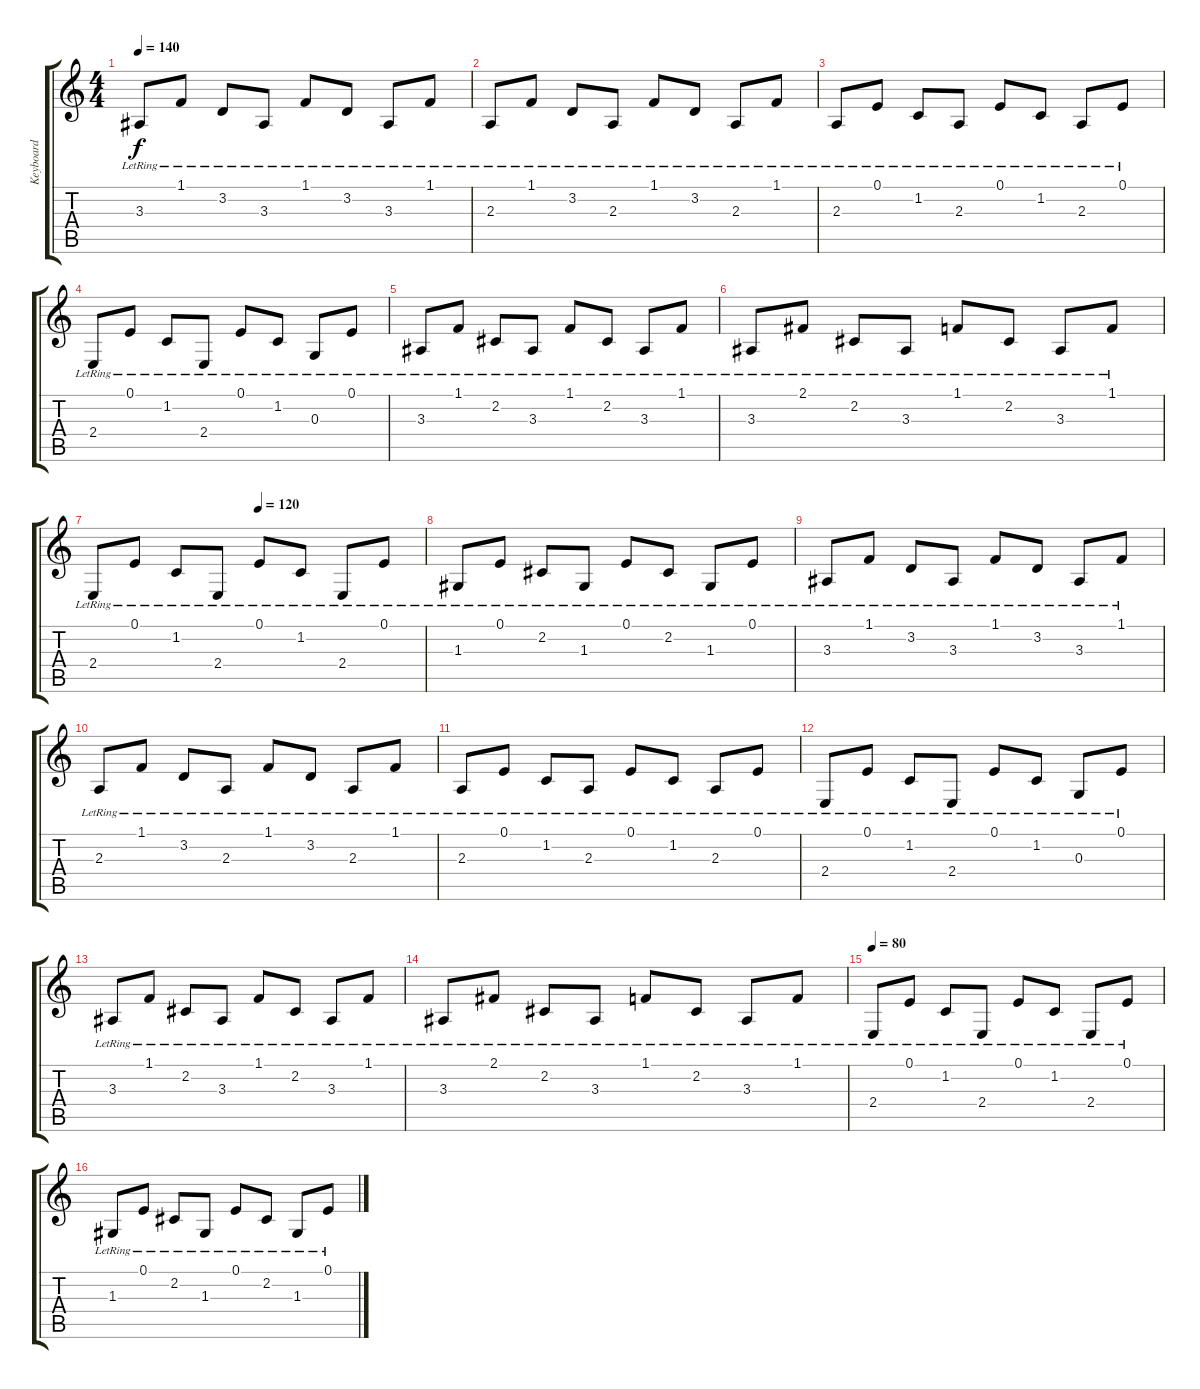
\track ("Keyboard" "Keyboard") {instrument electricgrandpiano}
\staff {score tabs}
\tuning (E4 B3 G3 D3 A2 E2) {hide}
\ts (4 4)
\tempo 140
\clef g2
\ks c
3.3{lr}.8{dy f volume 16} 1.1{lr}.8 3.2{lr}.8 3.3{lr}.8 1.1{lr}.8 3.2{lr}.8 3.3{lr}.8 1.1{lr}.8 |
2.3{lr}.8 1.1{lr}.8 3.2{lr}.8 2.3{lr}.8 1.1{lr}.8 3.2{lr}.8 2.3{lr}.8 1.1{lr}.8 |
2.3{lr}.8 0.1{lr}.8 1.2{lr}.8 2.3{lr}.8 0.1{lr}.8 1.2{lr}.8 2.3{lr}.8 0.1{lr}.8 |
2.4{lr}.8 0.1{lr}.8 1.2{lr}.8 2.4{lr}.8 0.1{lr}.8 1.2{lr}.8 0.3{lr}.8 0.1{lr}.8 |
3.3{lr}.8 1.1{lr}.8 2.2{lr}.8 3.3{lr}.8 1.1{lr}.8 2.2{lr}.8 3.3{lr}.8 1.1{lr}.8 |
3.3{lr}.8 2.1{lr}.8 2.2{lr}.8 3.3{lr}.8 1.1{lr}.8 2.2{lr}.8 3.3{lr}.8 1.1{lr}.8 |
\tempo (120 0.5)
2.4{lr}.8 0.1{lr}.8 1.2{lr}.8 2.4{lr}.8 0.1{lr}.8 1.2{lr}.8 2.4{lr}.8 0.1{lr}.8 |
1.3{lr}.8 0.1{lr}.8 2.2{lr}.8 1.3{lr}.8 0.1{lr}.8 2.2{lr}.8 1.3{lr}.8 0.1{lr}.8 |
3.3{lr}.8 1.1{lr}.8 3.2{lr}.8 3.3{lr}.8 1.1{lr}.8 3.2{lr}.8 3.3{lr}.8 1.1{lr}.8 |
2.3{lr}.8 1.1{lr}.8 3.2{lr}.8 2.3{lr}.8 1.1{lr}.8 3.2{lr}.8 2.3{lr}.8 1.1{lr}.8 |
2.3{lr}.8 0.1{lr}.8 1.2{lr}.8 2.3{lr}.8 0.1{lr}.8 1.2{lr}.8 2.3{lr}.8 0.1{lr}.8 |
2.4{lr}.8 0.1{lr}.8 1.2{lr}.8 2.4{lr}.8 0.1{lr}.8 1.2{lr}.8 0.3{lr}.8 0.1{lr}.8 |
3.3{lr}.8 1.1{lr}.8 2.2{lr}.8 3.3{lr}.8 1.1{lr}.8 2.2{lr}.8 3.3{lr}.8 1.1{lr}.8 |
3.3{lr}.8 2.1{lr}.8 2.2{lr}.8 3.3{lr}.8 1.1{lr}.8 2.2{lr}.8 3.3{lr}.8 1.1{lr}.8 |
\tempo 80
2.4{lr}.8 0.1{lr}.8 1.2{lr}.8 2.4{lr}.8 0.1{lr}.8 1.2{lr}.8 2.4{lr}.8 0.1{lr}.8 |
1.3{lr}.8 0.1{lr}.8 2.2{lr}.8 1.3{lr}.8 0.1{lr}.8 2.2{lr}.8 1.3{lr}.8 0.1{lr}.8
